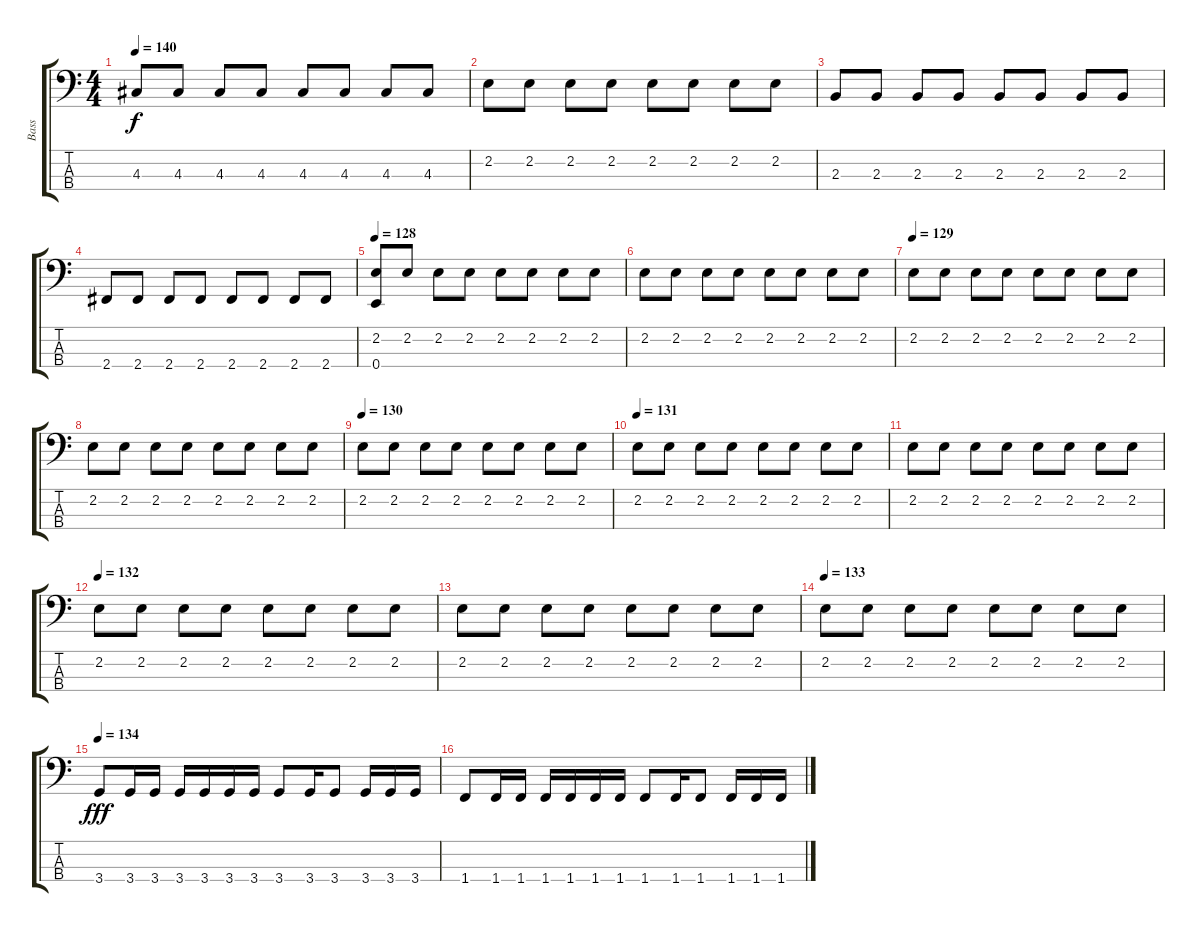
\track ("Bass" "Bass") {instrument electricbasspick}
\staff {score tabs}
\tuning (G2 D2 A1 E1) {hide}
\ts (4 4)
\tempo 140
\clef f4
\ks c
4.3.8{dy f} 4.3.8 4.3.8 4.3.8 4.3.8 4.3.8 4.3.8 4.3.8 |
2.2.8 2.2.8 2.2.8 2.2.8 2.2.8 2.2.8 2.2.8 2.2.8 |
2.3.8 2.3.8 2.3.8 2.3.8 2.3.8 2.3.8 2.3.8 2.3.8 |
2.4.8 2.4.8 2.4.8 2.4.8 2.4.8 2.4.8 2.4.8 2.4.8 |
\tempo 128
(2.2 0.4).8{volume 10} 2.2.8 2.2.8 2.2.8 2.2.8 2.2.8 2.2.8 2.2.8 |
2.2.8 2.2.8 2.2.8 2.2.8 2.2.8 2.2.8 2.2.8 2.2.8 |
\tempo 129
2.2.8 2.2.8 2.2.8 2.2.8 2.2.8 2.2.8 2.2.8 2.2.8 |
2.2.8 2.2.8 2.2.8 2.2.8 2.2.8 2.2.8 2.2.8 2.2.8 |
\tempo 130
2.2.8 2.2.8 2.2.8 2.2.8 2.2.8 2.2.8 2.2.8 2.2.8 |
\tempo 131
2.2.8 2.2.8 2.2.8 2.2.8 2.2.8 2.2.8 2.2.8 2.2.8 |
2.2.8 2.2.8 2.2.8 2.2.8 2.2.8 2.2.8 2.2.8 2.2.8 |
\tempo 132
2.2.8 2.2.8 2.2.8 2.2.8 2.2.8 2.2.8 2.2.8 2.2.8 |
2.2.8 2.2.8 2.2.8 2.2.8 2.2.8 2.2.8 2.2.8 2.2.8 |
\tempo 133
2.2.8 2.2.8 2.2.8 2.2.8 2.2.8 2.2.8 2.2.8 2.2.8 |
\tempo 134
3.4.8{dy fff volume 12} 3.4.16 3.4.16 3.4.16 3.4.16 3.4.16 3.4.16 3.4.8 3.4.16 3.4.8 3.4.16 3.4.16 3.4.16 |
1.4.8 1.4.16 1.4.16 1.4.16 1.4.16 1.4.16 1.4.16 1.4.8 1.4.16 1.4.8 1.4.16 1.4.16 1.4.16
